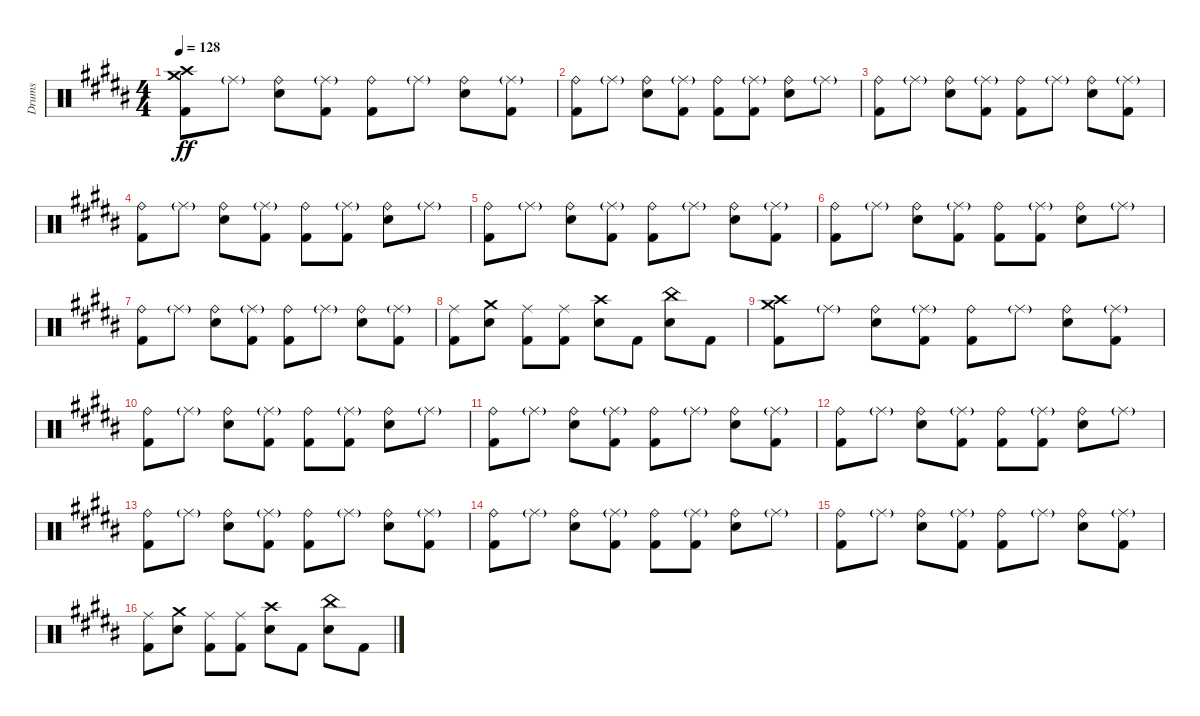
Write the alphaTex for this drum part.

\bracketExtendMode groupsimilarinstruments
\otherSystemsTrackNameOrientation horizontal
\track ("Drumkit" "Drums") {defaultSystemsLayout 4 instrument percussion}
\staff {score}
\articulation defaults
\ts (4 4)
\tempo 128
\clef neutral
\ks b
("Crash medium (hit)"{acc bb} "Kick (hit) 2"{acc bb} "Crash high (hit)"{acc bb}).8{dy ff} "Ride (middle)"{g acc bb}.8 ("Ride (bell)"{acc bb} "Snare (hit) 2"{acc bb}).8 ("Ride (middle)"{g acc bb} "Kick (hit) 2"{acc bb}).8 ("Ride (bell)"{acc bb} "Kick (hit) 2"{acc bb}).8 "Ride (middle)"{g acc bb}.8 ("Ride (bell)"{acc bb} "Snare (hit) 2"{acc bb}).8 ("Ride (middle)"{g acc bb} "Kick (hit) 2"{acc bb}).8 |
("Kick (hit) 2"{acc bb} "Ride (bell)"{acc bb}).8 "Ride (middle)"{g acc bb}.8 ("Ride (bell)"{acc bb} "Snare (hit) 2"{acc bb}).8 ("Ride (middle)"{g acc bb} "Kick (hit) 2"{acc bb}).8 ("Ride (bell)"{acc bb} "Kick (hit) 2"{acc bb}).8 ("Ride (middle)"{g acc bb} "Kick (hit) 2"{acc bb}).8 ("Ride (bell)"{acc bb} "Snare (hit) 2"{acc bb}).8 "Ride (middle)"{g acc bb}.8 |
("Kick (hit) 2"{acc bb} "Ride (bell)"{acc bb}).8 "Ride (middle)"{g acc bb}.8 ("Ride (bell)"{acc bb} "Snare (hit) 2"{acc bb}).8 ("Ride (middle)"{g acc bb} "Kick (hit) 2"{acc bb}).8 ("Ride (bell)"{acc bb} "Kick (hit) 2"{acc bb}).8 "Ride (middle)"{g acc bb}.8 ("Ride (bell)"{acc bb} "Snare (hit) 2"{acc bb}).8 ("Ride (middle)"{g acc bb} "Kick (hit) 2"{acc bb}).8 |
("Kick (hit) 2"{acc bb} "Ride (bell)"{acc bb}).8 "Ride (middle)"{g acc bb}.8 ("Ride (bell)"{acc bb} "Snare (hit) 2"{acc bb}).8 ("Ride (middle)"{g acc bb} "Kick (hit) 2"{acc bb}).8 ("Ride (bell)"{acc bb} "Kick (hit) 2"{acc bb}).8 ("Ride (middle)"{g acc bb} "Kick (hit) 2"{acc bb}).8 ("Ride (bell)"{acc bb} "Snare (hit) 2"{acc bb}).8 "Ride (middle)"{g acc bb}.8 |
("Kick (hit) 2"{acc bb} "Ride (bell)"{acc bb}).8 "Ride (middle)"{g acc bb}.8 ("Ride (bell)"{acc bb} "Snare (hit) 2"{acc bb}).8 ("Ride (middle)"{g acc bb} "Kick (hit) 2"{acc bb}).8 ("Ride (bell)"{acc bb} "Kick (hit) 2"{acc bb}).8 "Ride (middle)"{g acc bb}.8 ("Ride (bell)"{acc bb} "Snare (hit) 2"{acc bb}).8 ("Ride (middle)"{g acc bb} "Kick (hit) 2"{acc bb}).8 |
("Kick (hit) 2"{acc bb} "Ride (bell)"{acc bb}).8 "Ride (middle)"{g acc bb}.8 ("Ride (bell)"{acc bb} "Snare (hit) 2"{acc bb}).8 ("Ride (middle)"{g acc bb} "Kick (hit) 2"{acc bb}).8 ("Ride (bell)"{acc bb} "Kick (hit) 2"{acc bb}).8 ("Ride (middle)"{g acc bb} "Kick (hit) 2"{acc bb}).8 ("Ride (bell)"{acc bb} "Snare (hit) 2"{acc bb}).8 "Ride (middle)"{g acc bb}.8 |
("Kick (hit) 2"{acc bb} "Ride (bell)"{acc bb}).8 "Ride (middle)"{g acc bb}.8 ("Ride (bell)"{acc bb} "Snare (hit) 2"{acc bb}).8 ("Ride (middle)"{g acc bb} "Kick (hit) 2"{acc bb}).8 ("Ride (bell)"{acc bb} "Kick (hit) 2"{acc bb}).8 "Ride (middle)"{g acc bb}.8 ("Ride (bell)"{acc bb} "Snare (hit) 2"{acc bb}).8 ("Ride (middle)"{g acc bb} "Kick (hit) 2"{acc bb}).8 |
("Ride (middle)"{acc bb} "Kick (hit) 2"{acc bb}).8 ("Crash medium (hit)"{acc bb} "Snare (hit) 2"{acc bb}).8 ("Ride (middle)"{acc bb} "Kick (hit) 2"{acc bb}).8 ("Ride (middle)"{acc bb} "Kick (hit) 2"{acc bb}).8 ("Crash high (hit)"{acc bb} "Snare (hit) 2"{acc bb}).8 "Kick (hit) 2"{acc bb}.8 ("Snare (hit) 2"{acc bb} "China (hit)"{acc bb}).8 "Kick (hit) 2"{acc bb}.8 |
("Crash medium (hit)"{acc bb} "Kick (hit) 2"{acc bb} "Crash high (hit)"{acc bb}).8 "Ride (middle)"{g acc bb}.8 ("Ride (bell)"{acc bb} "Snare (hit) 2"{acc bb}).8 ("Ride (middle)"{g acc bb} "Kick (hit) 2"{acc bb}).8 ("Ride (bell)"{acc bb} "Kick (hit) 2"{acc bb}).8 "Ride (middle)"{g acc bb}.8 ("Ride (bell)"{acc bb} "Snare (hit) 2"{acc bb}).8 ("Ride (middle)"{g acc bb} "Kick (hit) 2"{acc bb}).8 |
("Kick (hit) 2"{acc bb} "Ride (bell)"{acc bb}).8 "Ride (middle)"{g acc bb}.8 ("Ride (bell)"{acc bb} "Snare (hit) 2"{acc bb}).8 ("Ride (middle)"{g acc bb} "Kick (hit) 2"{acc bb}).8 ("Ride (bell)"{acc bb} "Kick (hit) 2"{acc bb}).8 ("Ride (middle)"{g acc bb} "Kick (hit) 2"{acc bb}).8 ("Ride (bell)"{acc bb} "Snare (hit) 2"{acc bb}).8 "Ride (middle)"{g acc bb}.8 |
("Kick (hit) 2"{acc bb} "Ride (bell)"{acc bb}).8 "Ride (middle)"{g acc bb}.8 ("Ride (bell)"{acc bb} "Snare (hit) 2"{acc bb}).8 ("Ride (middle)"{g acc bb} "Kick (hit) 2"{acc bb}).8 ("Ride (bell)"{acc bb} "Kick (hit) 2"{acc bb}).8 "Ride (middle)"{g acc bb}.8 ("Ride (bell)"{acc bb} "Snare (hit) 2"{acc bb}).8 ("Ride (middle)"{g acc bb} "Kick (hit) 2"{acc bb}).8 |
("Kick (hit) 2"{acc bb} "Ride (bell)"{acc bb}).8 "Ride (middle)"{g acc bb}.8 ("Ride (bell)"{acc bb} "Snare (hit) 2"{acc bb}).8 ("Ride (middle)"{g acc bb} "Kick (hit) 2"{acc bb}).8 ("Ride (bell)"{acc bb} "Kick (hit) 2"{acc bb}).8 ("Ride (middle)"{g acc bb} "Kick (hit) 2"{acc bb}).8 ("Ride (bell)"{acc bb} "Snare (hit) 2"{acc bb}).8 "Ride (middle)"{g acc bb}.8 |
("Kick (hit) 2"{acc bb} "Ride (bell)"{acc bb}).8 "Ride (middle)"{g acc bb}.8 ("Ride (bell)"{acc bb} "Snare (hit) 2"{acc bb}).8 ("Ride (middle)"{g acc bb} "Kick (hit) 2"{acc bb}).8 ("Ride (bell)"{acc bb} "Kick (hit) 2"{acc bb}).8 "Ride (middle)"{g acc bb}.8 ("Ride (bell)"{acc bb} "Snare (hit) 2"{acc bb}).8 ("Ride (middle)"{g acc bb} "Kick (hit) 2"{acc bb}).8 |
("Kick (hit) 2"{acc bb} "Ride (bell)"{acc bb}).8 "Ride (middle)"{g acc bb}.8 ("Ride (bell)"{acc bb} "Snare (hit) 2"{acc bb}).8 ("Ride (middle)"{g acc bb} "Kick (hit) 2"{acc bb}).8 ("Ride (bell)"{acc bb} "Kick (hit) 2"{acc bb}).8 ("Ride (middle)"{g acc bb} "Kick (hit) 2"{acc bb}).8 ("Ride (bell)"{acc bb} "Snare (hit) 2"{acc bb}).8 "Ride (middle)"{g acc bb}.8 |
("Kick (hit) 2"{acc bb} "Ride (bell)"{acc bb}).8 "Ride (middle)"{g acc bb}.8 ("Ride (bell)"{acc bb} "Snare (hit) 2"{acc bb}).8 ("Ride (middle)"{g acc bb} "Kick (hit) 2"{acc bb}).8 ("Ride (bell)"{acc bb} "Kick (hit) 2"{acc bb}).8 "Ride (middle)"{g acc bb}.8 ("Ride (bell)"{acc bb} "Snare (hit) 2"{acc bb}).8 ("Ride (middle)"{g acc bb} "Kick (hit) 2"{acc bb}).8 |
("Ride (middle)"{acc bb} "Kick (hit) 2"{acc bb}).8 ("Crash medium (hit)"{acc bb} "Snare (hit) 2"{acc bb}).8 ("Ride (middle)"{acc bb} "Kick (hit) 2"{acc bb}).8 ("Ride (middle)"{acc bb} "Kick (hit) 2"{acc bb}).8 ("Crash high (hit)"{acc bb} "Snare (hit) 2"{acc bb}).8 "Kick (hit) 2"{acc bb}.8 ("Snare (hit) 2"{acc bb} "China (hit)"{acc bb}).8 "Kick (hit) 2"{acc bb}.8
